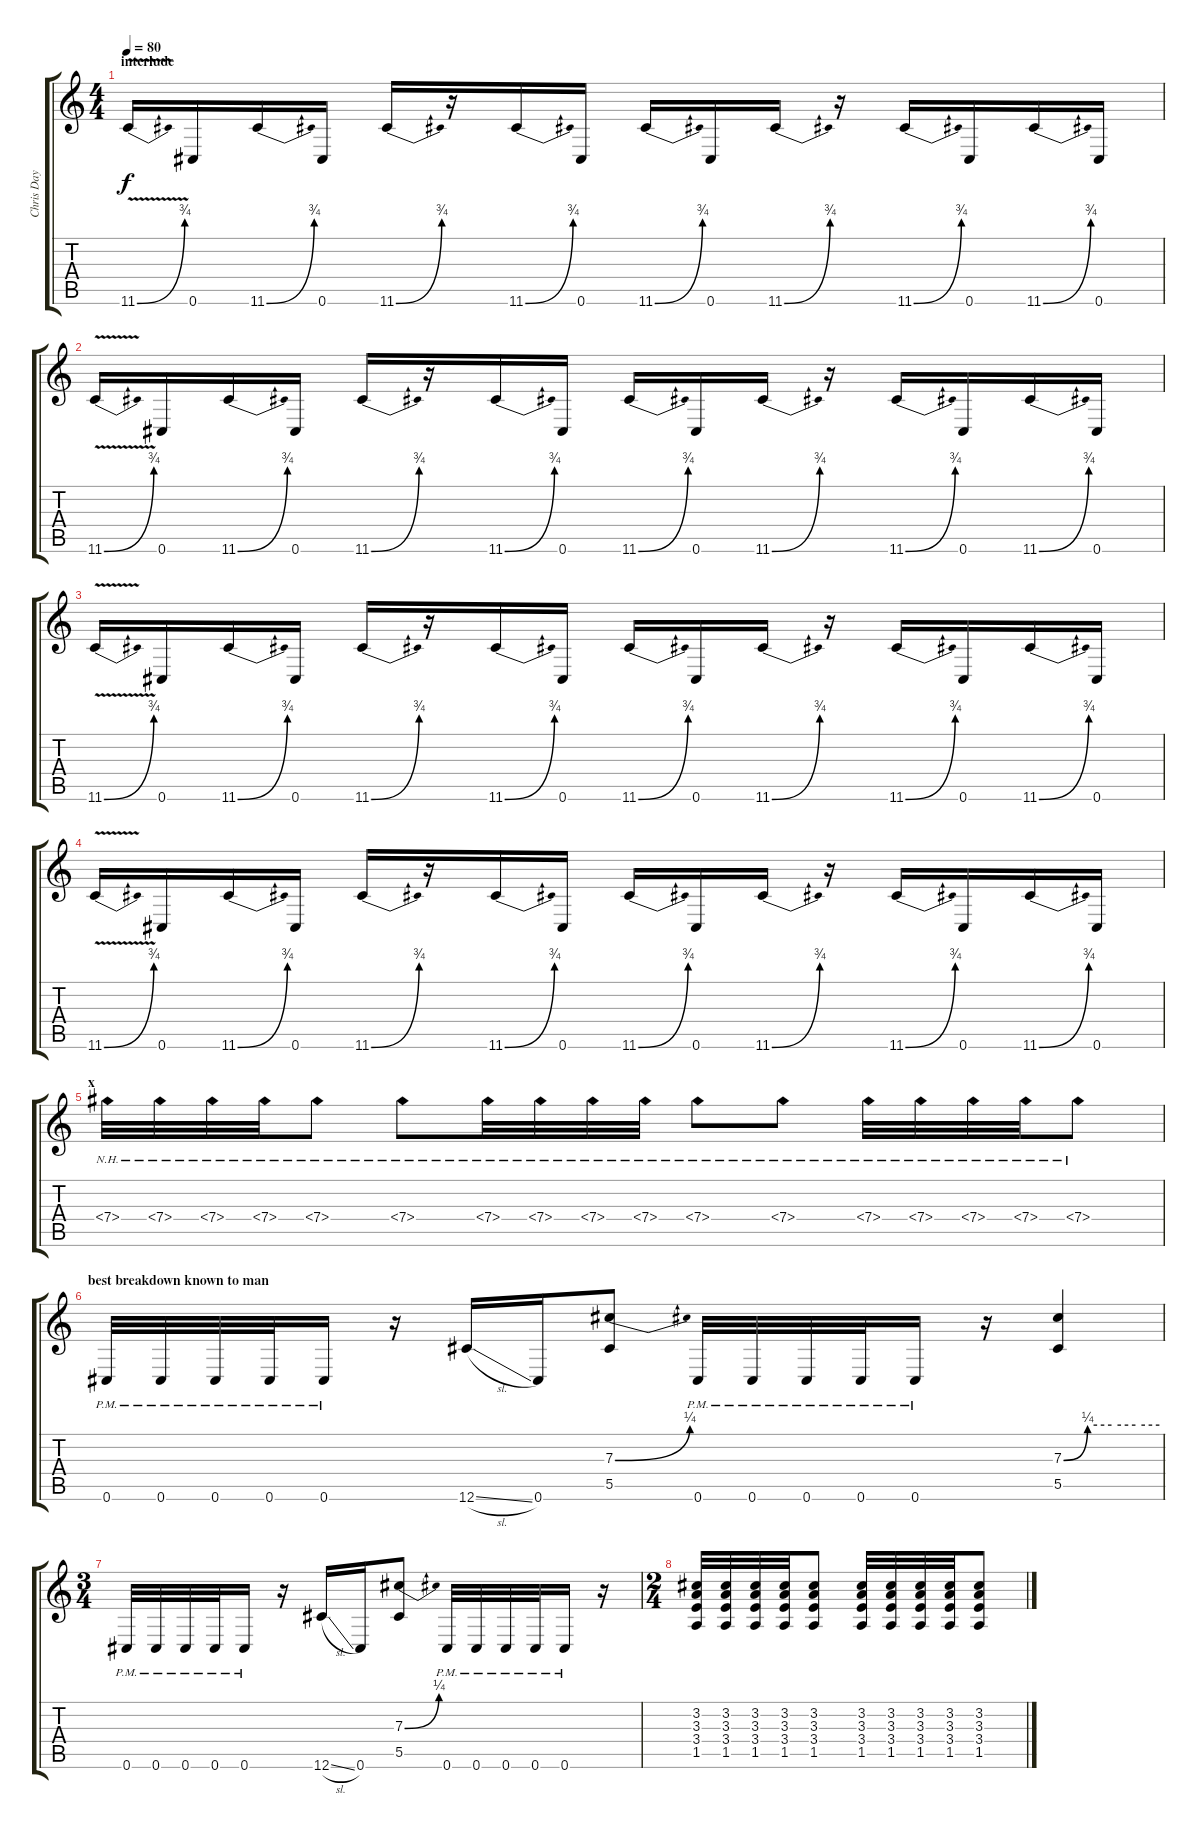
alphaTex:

\track ("Chris Day" "Chris Day") {instrument distortionguitar}
\staff {score tabs}
\tuning (Eb4 Bb3 Gb3 Db3 Ab2 Db2) {hide}
\ts (4 4)
\section ("" "interlude")
\tempo 80
\clef g2
\ks c
11.6{be (bend 0 0 60 3) v}.16{dy f} 0.6.16 11.6{be (bend 0 0 60 3)}.16 0.6.16 11.6{be (bend 0 0 60 3)}.16 r.16 11.6{be (bend 0 0 60 3)}.16 0.6.16 11.6{be (bend 0 0 60 3)}.16 0.6.16 11.6{be (bend 0 0 60 3)}.16 r.16 11.6{be (bend 0 0 60 3)}.16 0.6.16 11.6{be (bend 0 0 60 3)}.16 0.6.16 |
11.6{be (bend 0 0 60 3) v}.16 0.6.16 11.6{be (bend 0 0 60 3)}.16 0.6.16 11.6{be (bend 0 0 60 3)}.16 r.16 11.6{be (bend 0 0 60 3)}.16 0.6.16 11.6{be (bend 0 0 60 3)}.16 0.6.16 11.6{be (bend 0 0 60 3)}.16 r.16 11.6{be (bend 0 0 60 3)}.16 0.6.16 11.6{be (bend 0 0 60 3)}.16 0.6.16 |
11.6{be (bend 0 0 60 3) v}.16 0.6.16 11.6{be (bend 0 0 60 3)}.16 0.6.16 11.6{be (bend 0 0 60 3)}.16 r.16 11.6{be (bend 0 0 60 3)}.16 0.6.16 11.6{be (bend 0 0 60 3)}.16 0.6.16 11.6{be (bend 0 0 60 3)}.16 r.16 11.6{be (bend 0 0 60 3)}.16 0.6.16 11.6{be (bend 0 0 60 3)}.16 0.6.16 |
11.6{be (bend 0 0 60 3) v}.16 0.6.16 11.6{be (bend 0 0 60 3)}.16 0.6.16 11.6{be (bend 0 0 60 3)}.16 r.16 11.6{be (bend 0 0 60 3)}.16 0.6.16 11.6{be (bend 0 0 60 3)}.16 0.6.16 11.6{be (bend 0 0 60 3)}.16 r.16 11.6{be (bend 0 0 60 3)}.16 0.6.16 11.6{be (bend 0 0 60 3)}.16 0.6.16 |
\section ("" "x")
7.4{nh}.32 7.4{nh}.32 7.4{nh}.32 7.4{nh}.32 7.4{nh}.8 7.4{nh}.8 7.4{nh}.32 7.4{nh}.32 7.4{nh}.32 7.4{nh}.32 7.4{nh}.8 7.4{nh}.8 7.4{nh}.32 7.4{nh}.32 7.4{nh}.32 7.4{nh}.32 7.4{nh}.8 |
\section ("" "best breakdown known to man")
0.6{pm}.32 0.6{pm}.32 0.6{pm}.32 0.6{pm}.32 0.6{pm}.16 r.16 12.6{sl}.16 0.6.16 (7.3{be (bend 0 0 60 1)} 5.5).8 0.6{pm}.32 0.6{pm}.32 0.6{pm}.32 0.6{pm}.32 0.6{pm}.16 r.16 (7.3{be (custom 0 0 15 1 30 1 45 1 60 1)} 5.5).4 |
\ts (3 4)
0.6{pm}.32 0.6{pm}.32 0.6{pm}.32 0.6{pm}.32 0.6{pm}.16 r.16 12.6{sl}.16 0.6.16 (7.3{be (bend 0 0 60 1)} 5.5).8 0.6{pm}.32 0.6{pm}.32 0.6{pm}.32 0.6{pm}.32 0.6{pm}.16 r.16 |
\ts (2 4)
(3.2 3.3 3.4 1.5).32 (3.2 3.3 3.4 1.5).32 (3.2 3.3 3.4 1.5).32 (3.2 3.3 3.4 1.5).32 (3.2 3.3 3.4 1.5).8 (3.2 3.3 3.4 1.5).32 (3.2 3.3 3.4 1.5).32 (3.2 3.3 3.4 1.5).32 (3.2 3.3 3.4 1.5).32 (3.2 3.3 3.4 1.5).8
